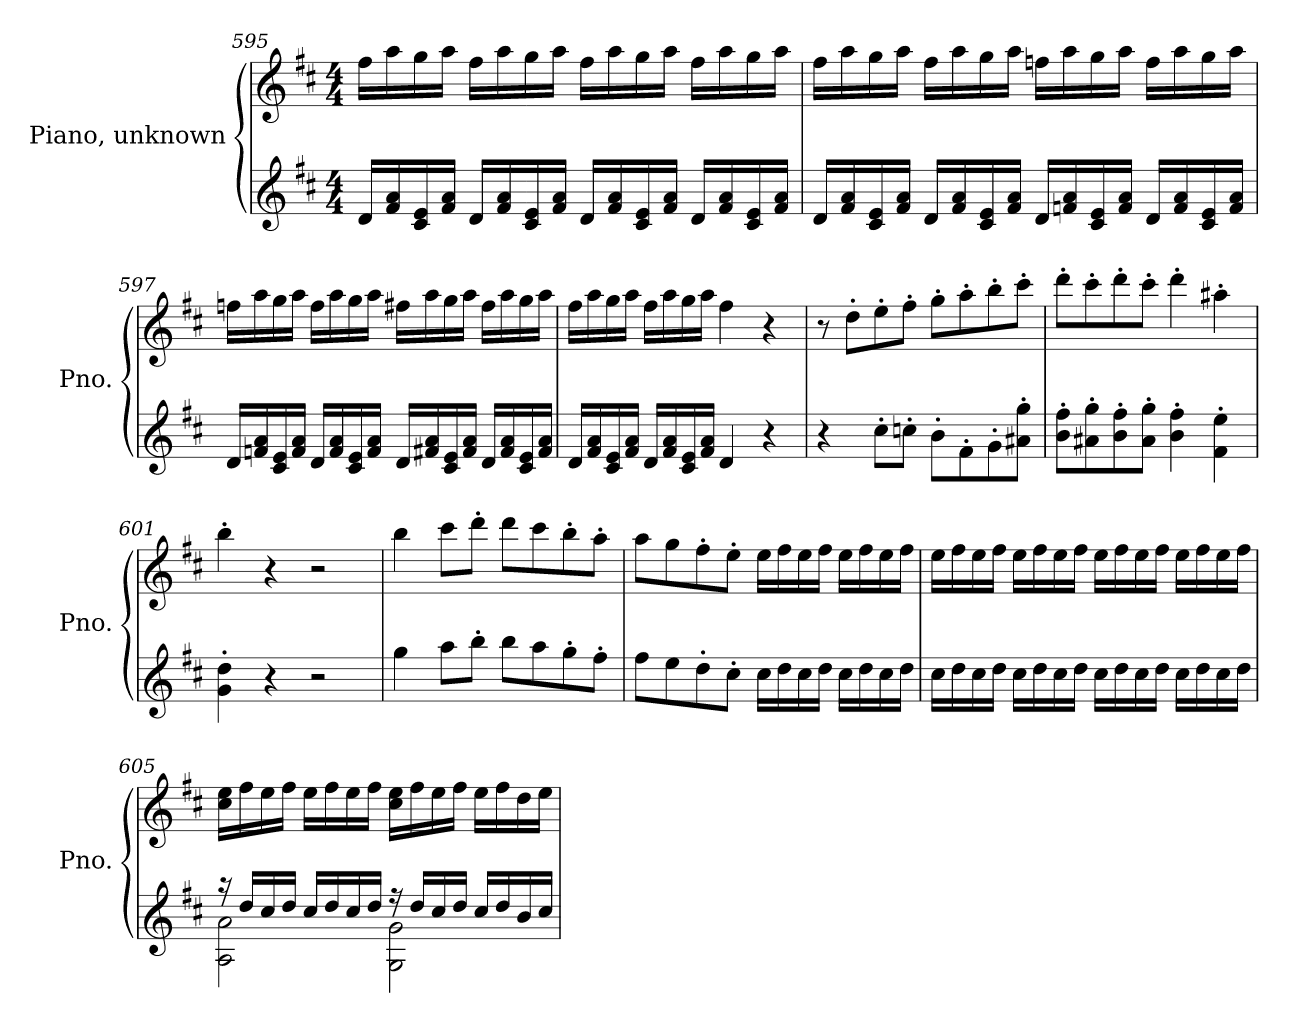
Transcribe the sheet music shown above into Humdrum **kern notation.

**kern	**kern
*part1	*part1
*staff2	*staff1
*I"Piano, unknown	*
*I'Pno.	*
*clefG2	*clefG2
*k[f#c#]	*k[f#c#]
*M4/4	*M4/4
=595	=595
16d/LL	16ff#\LL
16f#/ 16a/	16aa\
16c#/ 16e/	16gg\
16f#/ 16a/JJ	16aa\JJ
16d/LL	16ff#\LL
16f#/ 16a/	16aa\
16c#/ 16e/	16gg\
16f#/ 16a/JJ	16aa\JJ
16d/LL	16ff#\LL
16f#/ 16a/	16aa\
16c#/ 16e/	16gg\
16f#/ 16a/JJ	16aa\JJ
16d/LL	16ff#\LL
16f#/ 16a/	16aa\
16c#/ 16e/	16gg\
16f#/ 16a/JJ	16aa\JJ
!!LO:LB:g=z
=596	=596
16d/LL	16ff#\LL
16f#/ 16a/	16aa\
16c#/ 16e/	16gg\
16f#/ 16a/JJ	16aa\JJ
16d/LL	16ff#\LL
16f#/ 16a/	16aa\
16c#/ 16e/	16gg\
16f#/ 16a/JJ	16aa\JJ
16d/LL	16ffn\LL
16fn/ 16a/	16aa\
16c#/ 16e/	16gg\
16f/ 16a/JJ	16aa\JJ
16d/LL	16ff\LL
16f/ 16a/	16aa\
16c#/ 16e/	16gg\
16f/ 16a/JJ	16aa\JJ
=597	=597
16d/LL	16ffn\LL
16fn/ 16a/	16aa\
16c#/ 16e/	16gg\
16f/ 16a/JJ	16aa\JJ
16d/LL	16ff\LL
16f/ 16a/	16aa\
16c#/ 16e/	16gg\
16f/ 16a/JJ	16aa\JJ
16d/LL	16ff#X\LL
16f#X/ 16a/	16aa\
16c#/ 16e/	16gg\
16f#/ 16a/JJ	16aa\JJ
16d/LL	16ff#\LL
16f#/ 16a/	16aa\
16c#/ 16e/	16gg\
16f#/ 16a/JJ	16aa\JJ
=598	=598
16d/LL	16ff#\LL
16f#/ 16a/	16aa\
16c#/ 16e/	16gg\
16f#/ 16a/JJ	16aa\JJ
16d/LL	16ff#\LL
16f#/ 16a/	16aa\
16c#/ 16e/	16gg\
16f#/ 16a/JJ	16aa\JJ
4d/	4ff#\
4r	4r
!!LO:LB:g=z
=599	=599
4r	8r
.	8dd'\L
8cc#'\L	8ee'\
8ccn'\J	8ff#'\J
8b'\L	8gg'\L
8f#'\	8aa'\
8g'\	8bb'\
8a#X\' 8gg\'J	8ccc#'\J
=600	=600
8b\' 8ff#\'L	8ddd'\L
8a#X\' 8gg\'	8ccc#'\
8b\' 8ff#\'	8ddd'\
8a#\' 8gg\'J	8ccc#'\J
4b\' 4ff#\'	4ddd'\
4f#\' 4ee\'	4aa#X'\
=601	=601
4g\' 4dd\'	4bb'\
4r	4r
2r	2r
=602	=602
4gg\	4bb\
8aa\L	8ccc#\L
8bb'\J	8ddd'\J
8bb\L	8ddd\L
8aa\	8ccc#\
8gg'\	8bb'\
8ff#'\J	8aa'\J
!!LO:PB:g=z
=603	=603
8ff#\L	8aa\L
8ee\	8gg\
8dd'\	8ff#'\
8cc#'\J	8ee'\J
16cc#\LL	16ee\LL
16dd\	16ff#\
16cc#\	16ee\
16dd\JJ	16ff#\JJ
16cc#\LL	16ee\LL
16dd\	16ff#\
16cc#\	16ee\
16dd\JJ	16ff#\JJ
=604	=604
16cc#\LL	16ee\LL
16dd\	16ff#\
16cc#\	16ee\
16dd\JJ	16ff#\JJ
16cc#\LL	16ee\LL
16dd\	16ff#\
16cc#\	16ee\
16dd\JJ	16ff#\JJ
16cc#\LL	16ee\LL
16dd\	16ff#\
16cc#\	16ee\
16dd\JJ	16ff#\JJ
16cc#\LL	16ee\LL
16dd\	16ff#\
16cc#\	16ee\
16dd\JJ	16ff#\JJ
=605	=605
*^	*
16r	2A\ 2a\	16cc#\ 16ee\LL
16dd/LL	.	16ff#\
16cc#/	.	16ee\
16dd/JJ	.	16ff#\JJ
16cc#/LL	.	16ee\LL
16dd/	.	16ff#\
16cc#/	.	16ee\
16dd/JJ	.	16ff#\JJ
16r	2G\ 2g\	16cc#\ 16ee\LL
16dd/LL	.	16ff#\
16cc#/	.	16ee\
16dd/JJ	.	16ff#\JJ
16cc#/LL	.	16ee\LL
16dd/	.	16ff#\
16b/	.	16dd\
16cc#/JJ	.	16ee\JJ
*v	*v	*
=	=
*-	*-
